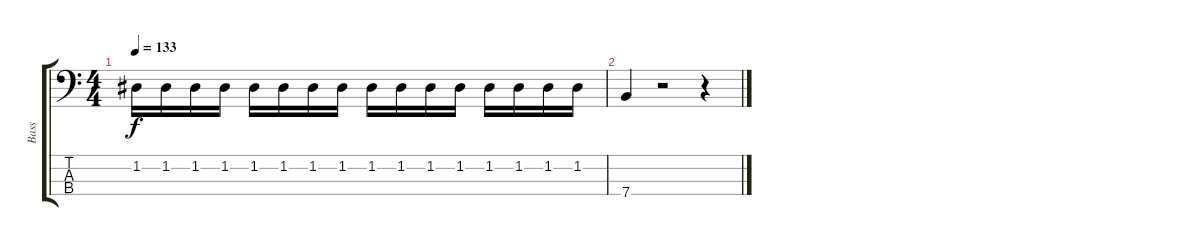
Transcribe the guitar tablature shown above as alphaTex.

\track ("Bass" "Bass") {instrument electricbassfinger}
\staff {score tabs}
\tuning (G2 D2 A1 E1) {hide}
\ts (4 4)
\tempo 133
\clef f4
\ks c
1.2.16{dy f} 1.2.16 1.2.16 1.2.16 1.2.16 1.2.16 1.2.16 1.2.16 1.2.16 1.2.16 1.2.16 1.2.16 1.2.16 1.2.16 1.2.16 1.2.16 |
7.4.4 r.2 r.4
